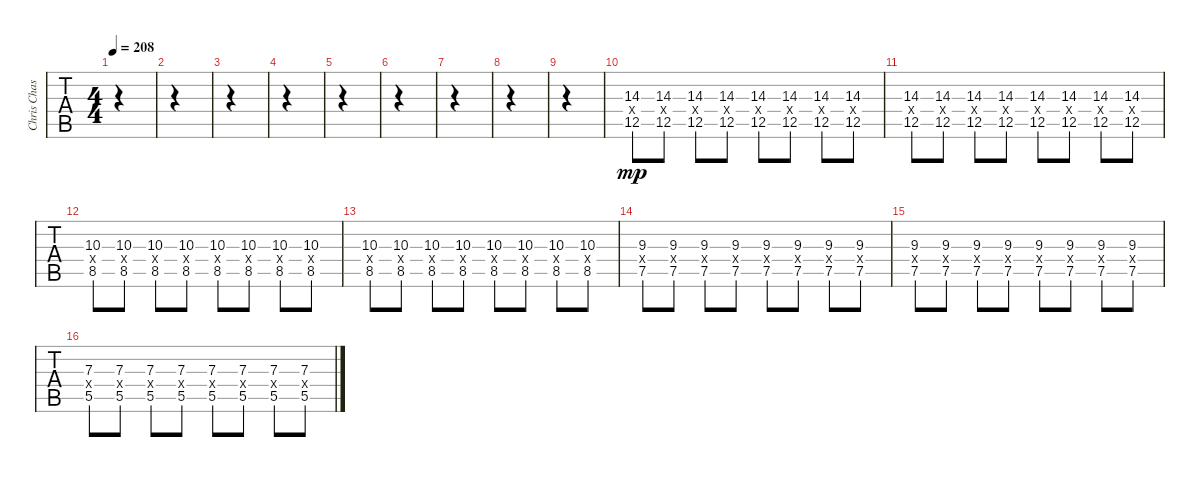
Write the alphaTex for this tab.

\track ("Chris Chasse - Guitar One" "Chris Chas") {instrument distortionguitar}
\staff {tabs}
\tuning (Eb4 Bb3 Gb3 Db3 Ab2 Eb2) {hide}
\ts (4 4)
\tempo 208
\clef g2
\ks c
|
|
|
|
|
|
|
|
|
(14.3 12.4{x} 12.5).8{dy mp} (14.3 12.4{x} 12.5).8 (14.3 12.4{x} 12.5).8 (14.3 12.4{x} 12.5).8 (14.3 12.4{x} 12.5).8 (14.3 12.4{x} 12.5).8 (14.3 12.4{x} 12.5).8 (14.3 12.4{x} 12.5).8 |
(14.3 12.4{x} 12.5).8 (14.3 12.4{x} 12.5).8 (14.3 12.4{x} 12.5).8 (14.3 12.4{x} 12.5).8 (14.3 12.4{x} 12.5).8 (14.3 12.4{x} 12.5).8 (14.3 12.4{x} 12.5).8 (14.3 12.4{x} 12.5).8 |
(10.3 8.4{x} 8.5).8 (10.3 8.4{x} 8.5).8 (10.3 8.4{x} 8.5).8 (10.3 8.4{x} 8.5).8 (10.3 8.4{x} 8.5).8 (10.3 8.4{x} 8.5).8 (10.3 8.4{x} 8.5).8 (10.3 8.4{x} 8.5).8 |
(10.3 8.4{x} 8.5).8 (10.3 8.4{x} 8.5).8 (10.3 8.4{x} 8.5).8 (10.3 8.4{x} 8.5).8 (10.3 8.4{x} 8.5).8 (10.3 8.4{x} 8.5).8 (10.3 8.4{x} 8.5).8 (10.3 8.4{x} 8.5).8 |
(9.3 7.4{x} 7.5).8 (9.3 7.4{x} 7.5).8 (9.3 7.4{x} 7.5).8 (9.3 7.4{x} 7.5).8 (9.3 7.4{x} 7.5).8 (9.3 7.4{x} 7.5).8 (9.3 7.4{x} 7.5).8 (9.3 7.4{x} 7.5).8 |
(9.3 7.4{x} 7.5).8 (9.3 7.4{x} 7.5).8 (9.3 7.4{x} 7.5).8 (9.3 7.4{x} 7.5).8 (9.3 7.4{x} 7.5).8 (9.3 7.4{x} 7.5).8 (9.3 7.4{x} 7.5).8 (9.3 7.4{x} 7.5).8 |
(7.3 3.4{x} 5.5).8 (7.3 3.4{x} 5.5).8 (7.3 3.4{x} 5.5).8 (7.3 3.4{x} 5.5).8 (7.3 3.4{x} 5.5).8 (7.3 3.4{x} 5.5).8 (7.3 3.4{x} 5.5).8 (7.3 3.4{x} 5.5).8
